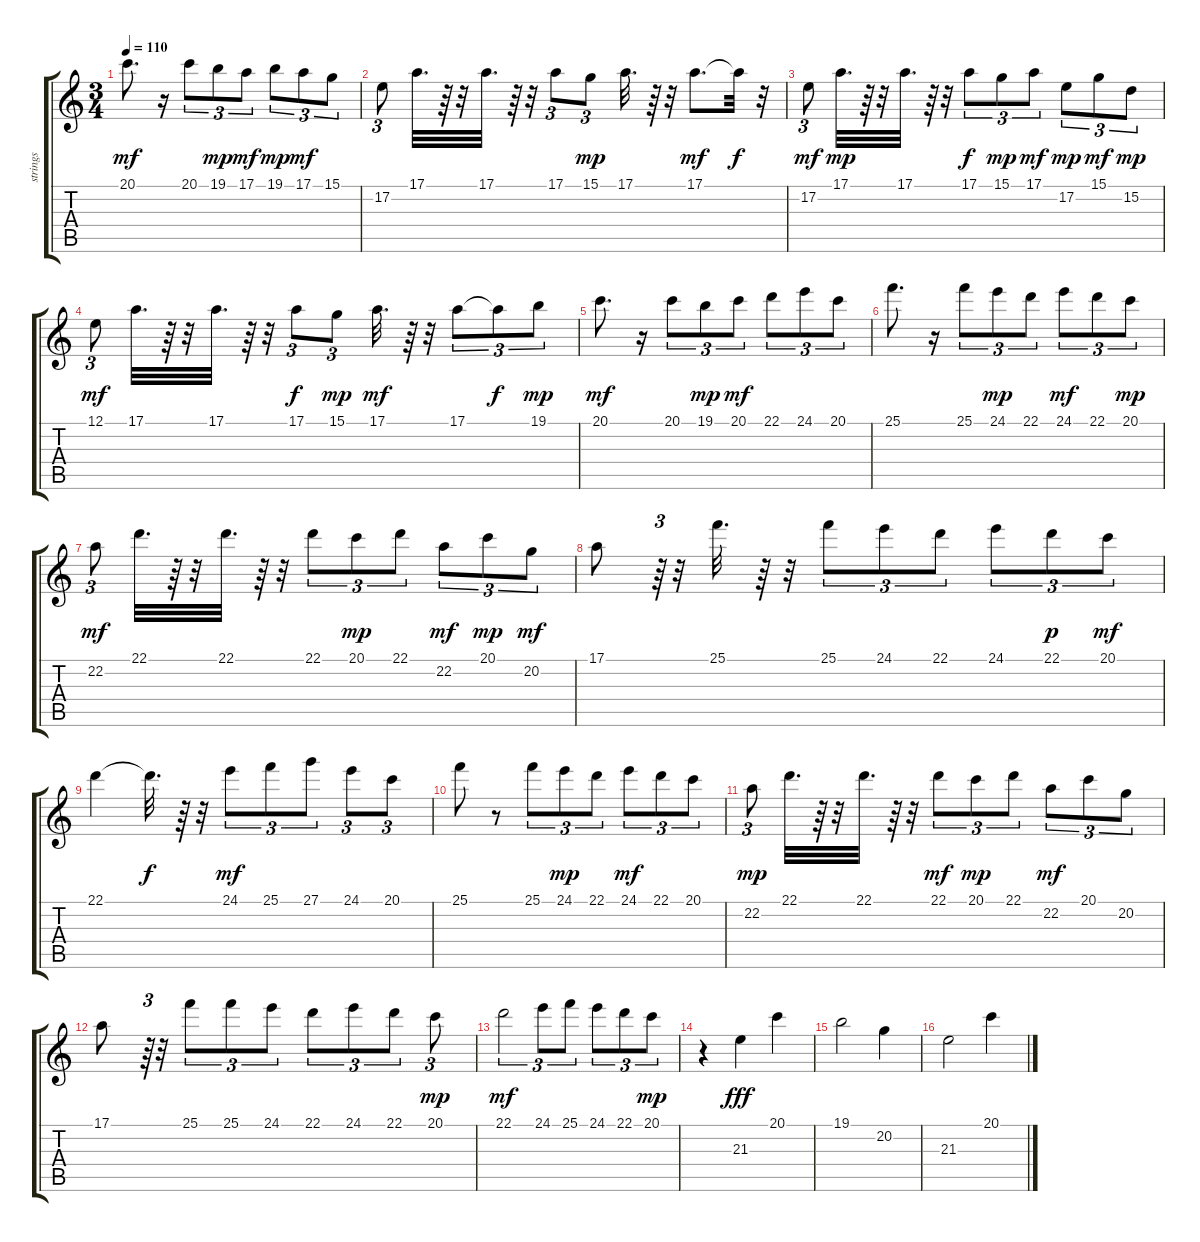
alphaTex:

\track ("strings" "strings") {instrument stringensemble1}
\staff {score tabs}
\tuning (E4 B3 G3 D3 A2 E2) {hide}
\ts (3 4)
\tempo 110
\clef g2
\ks c
20.1.8{d dy mf} r.16 20.1.8{tu (3 2)} 19.1.8{tu (3 2) dy mp} 17.1.8{tu (3 2) dy mf} 19.1.8{tu (3 2) dy mp} 17.1.8{tu (3 2) dy mf} 15.1.8{tu (3 2)} |
17.2.8{tu (3 2)} 17.1.32{d} r.64 r.32 17.1.32{d} r.64 r.32 17.1.8{tu (3 2)} 15.1.8{tu (3 2) dy mp} 17.1.32{d} r.64 r.32 17.1.8{d dy mf} 17.1{t}.32{dy f} r.32 |
17.2.8{tu (3 2) dy mf} 17.1.32{d dy mp} r.64 r.32 17.1.32{d} r.64 r.32 17.1.8{tu (3 2) dy f} 15.1.8{tu (3 2) dy mp} 17.1.8{tu (3 2) dy mf} 17.2.8{tu (3 2) dy mp} 15.1.8{tu (3 2) dy mf} 15.2.8{tu (3 2) dy mp} |
12.1.8{tu (3 2) dy mf} 17.1.32{d} r.64 r.32 17.1.32{d} r.64 r.32 17.1.8{tu (3 2) dy f} 15.1.8{tu (3 2) dy mp} 17.1.32{d dy mf} r.64 r.32 17.1.8{tu (3 2)} 17.1{t}.8{tu (3 2) dy f} 19.1.8{tu (3 2) dy mp} |
20.1.8{d dy mf} r.16 20.1.8{tu (3 2)} 19.1.8{tu (3 2) dy mp} 20.1.8{tu (3 2) dy mf} 22.1.8{tu (3 2)} 24.1.8{tu (3 2)} 20.1.8{tu (3 2)} |
25.1.8{d} r.16 25.1.8{tu (3 2)} 24.1.8{tu (3 2) dy mp} 22.1.8{tu (3 2)} 24.1.8{tu (3 2) dy mf} 22.1.8{tu (3 2)} 20.1.8{tu (3 2) dy mp} |
22.2.8{tu (3 2) dy mf} 22.1.32{d} r.64 r.32 22.1.32{d} r.64 r.32 22.1.8{tu (3 2)} 20.1.8{tu (3 2) dy mp} 22.1.8{tu (3 2)} 22.2.8{tu (3 2) dy mf} 20.1.8{tu (3 2) dy mp} 20.2.8{tu (3 2) dy mf} |
17.1.8 r.64{tu (3 2)} r.32 25.1.32{d} r.64 r.32 25.1.8{tu (3 2)} 24.1.8{tu (3 2)} 22.1.8{tu (3 2)} 24.1.8{tu (3 2)} 22.1.8{tu (3 2) dy p} 20.1.8{tu (3 2) dy mf} |
22.1.4 22.1{t}.32{d dy f} r.64 r.32 24.1.8{tu (3 2) dy mf} 25.1.8{tu (3 2)} 27.1.8{tu (3 2)} 24.1.8{tu (3 2)} 20.1.8{tu (3 2)} |
25.1.8 r.8 25.1.8{tu (3 2)} 24.1.8{tu (3 2) dy mp} 22.1.8{tu (3 2)} 24.1.8{tu (3 2) dy mf} 22.1.8{tu (3 2)} 20.1.8{tu (3 2)} |
22.2.8{tu (3 2) dy mp} 22.1.32{d} r.64 r.32 22.1.32{d} r.64 r.32 22.1.8{tu (3 2) dy mf} 20.1.8{tu (3 2) dy mp} 22.1.8{tu (3 2)} 22.2.8{tu (3 2) dy mf} 20.1.8{tu (3 2)} 20.2.8{tu (3 2)} |
17.1.8 r.64{tu (3 2)} r.32 25.1.8{tu (3 2)} 25.1.8{tu (3 2)} 24.1.8{tu (3 2)} 22.1.8{tu (3 2)} 24.1.8{tu (3 2)} 22.1.8{tu (3 2)} 20.1.8{tu (3 2) dy mp} |
22.1.2{tu (3 2) dy mf} 24.1.8{tu (3 2)} 25.1.8{tu (3 2)} 24.1.8{tu (3 2)} 22.1.8{tu (3 2)} 20.1.8{tu (3 2) dy mp} |
r.4 21.3.4{dy fff volume 10} 20.1.4 |
19.1.2 20.2.4 |
21.3.2 20.1.4
